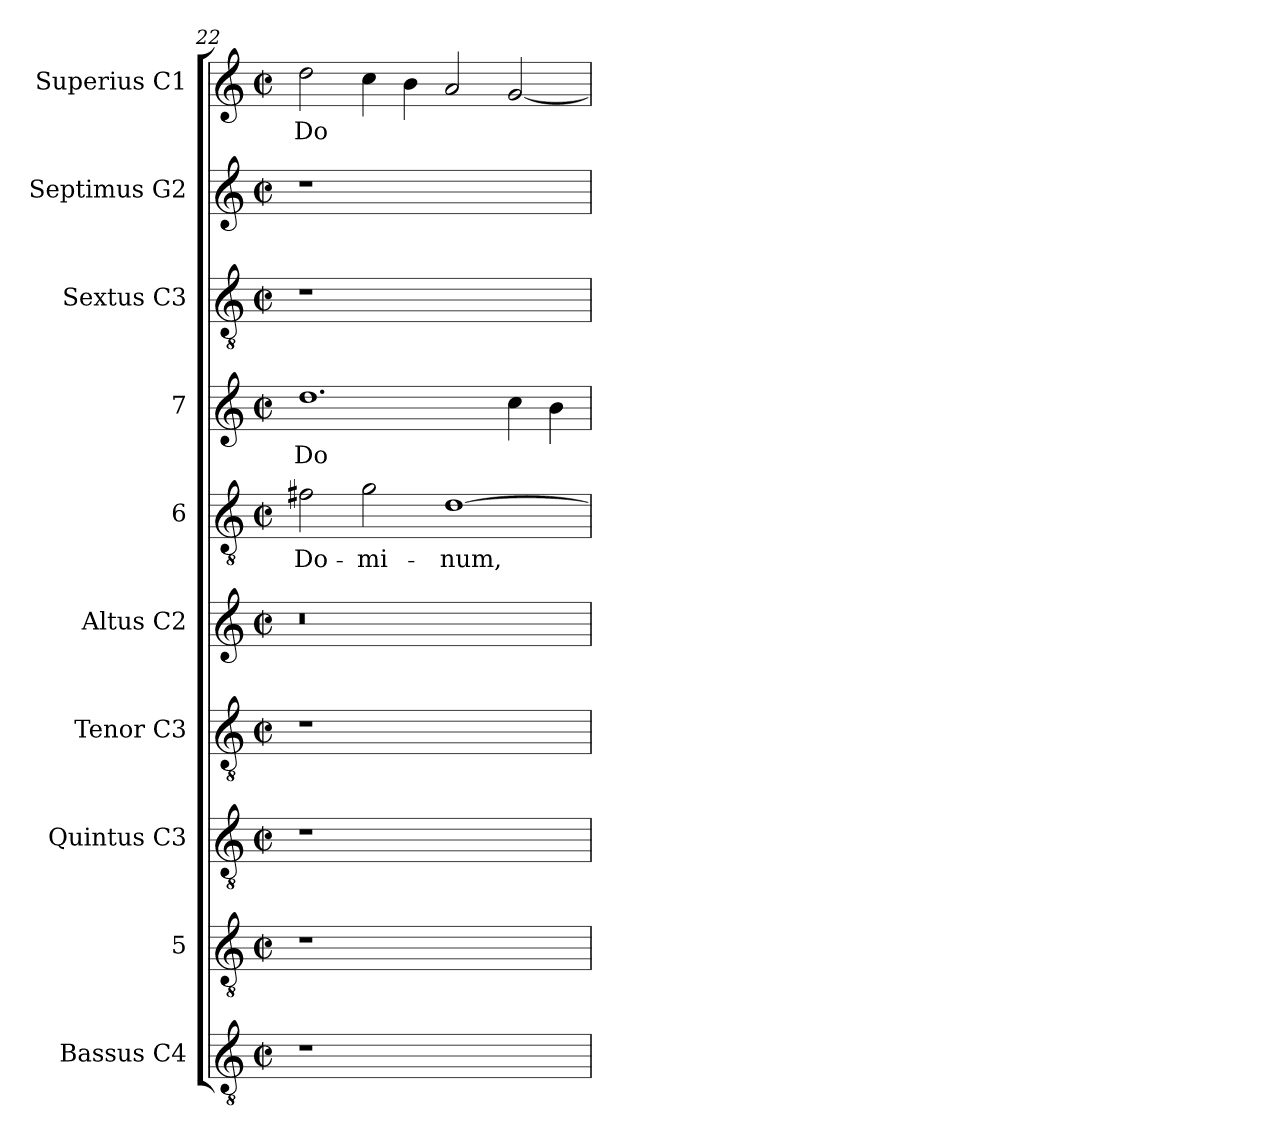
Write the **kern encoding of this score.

**kern	**kern	**kern	**kern	**kern	**kern	**text	**kern	**text	**kern	**kern	**kern	**text
*part10	*part9	*part8	*part7	*part6	*part5	*part5	*part4	*part4	*part3	*part2	*part1	*part1
*staff10	*staff9	*staff8	*staff7	*staff6	*staff5	*staff5	*staff4	*staff4	*staff3	*staff2	*staff1	*staff1
*I"Bassus  C4	*I"5	*I"Quintus  C3	*I"Tenor  C3	*I"Altus  C2	*I"6	*	*I"7	*	*I"Sextus  C3	*I"Septimus  G2	*I"Superius  C1	*
*I'B	*	*	*I'T	*I'A	*	*	*	*	*	*	*I'S	*
*clefGv2	*clefGv2	*clefGv2	*clefGv2	*clefG2	*clefGv2	*	*clefG2	*	*clefGv2	*clefG2	*clefG2	*
*k[]	*k[]	*k[]	*k[]	*k[]	*k[]	*	*k[]	*	*k[]	*k[]	*k[]	*
*C:	*C:	*C:	*C:	*C:	*C:	*	*C:	*	*C:	*C:	*C:	*
*M2/2	*M2/2	*M2/2	*M2/2	*M2/2	*M2/2	*	*M2/2	*	*M2/2	*M2/2	*M2/2	*
*met(c|)	*met(c|)	*met(c|)	*met(c|)	*met(c|)	*met(c|)	*	*met(c|)	*	*met(c|)	*met(c|)	*met(c|)	*
=22	=22	=22	=22	=22	=22	=22	=22	=22	=22	=22	=22	=22
!	!	!	!	!	!	!LO:LY:b:cj	!	!LO:LY:b:cj	!	!	!	!LO:LY:b:cj
1r	1r	1r	1r	0r	2f#X\	Do-	1.dd	Do-	1r	1r	2dd\	Do-
!	!	!	!	!	!	!LO:LY:b:cj	!	!	!	!	!	!LO:LY:b:cj
.	.	.	.	.	2g\	-mi-	.	.	.	.	4cc\	--
!	!	!	!	!	!	!	!	!	!	!	!	!LO:LY:b:cj
.	.	.	.	.	.	.	.	.	.	.	4b\	--
!	!	!	!	!	!	!LO:LY:b:cj	!	!	!	!	!	!LO:LY:b:cj
1ryy	1ryy	1ryy	1ryy	.	[>1d	-num,	.	.	1ryy	1ryy	2a/	--
!	!	!	!	!	!	!	!	!LO:LY:b:cj	!	!	!	!LO:LY:b:cj
.	.	.	.	.	.	.	4cc\	--	.	.	[<2g/	--
!	!	!	!	!	!	!	!	!LO:LY:b:cj	!	!	!	!
.	.	.	.	.	.	.	4b\	--	.	.	.	.
=	=	=	=	=	=	=	=	=	=	=	=	=
*-	*-	*-	*-	*-	*-	*-	*-	*-	*-	*-	*-	*-
